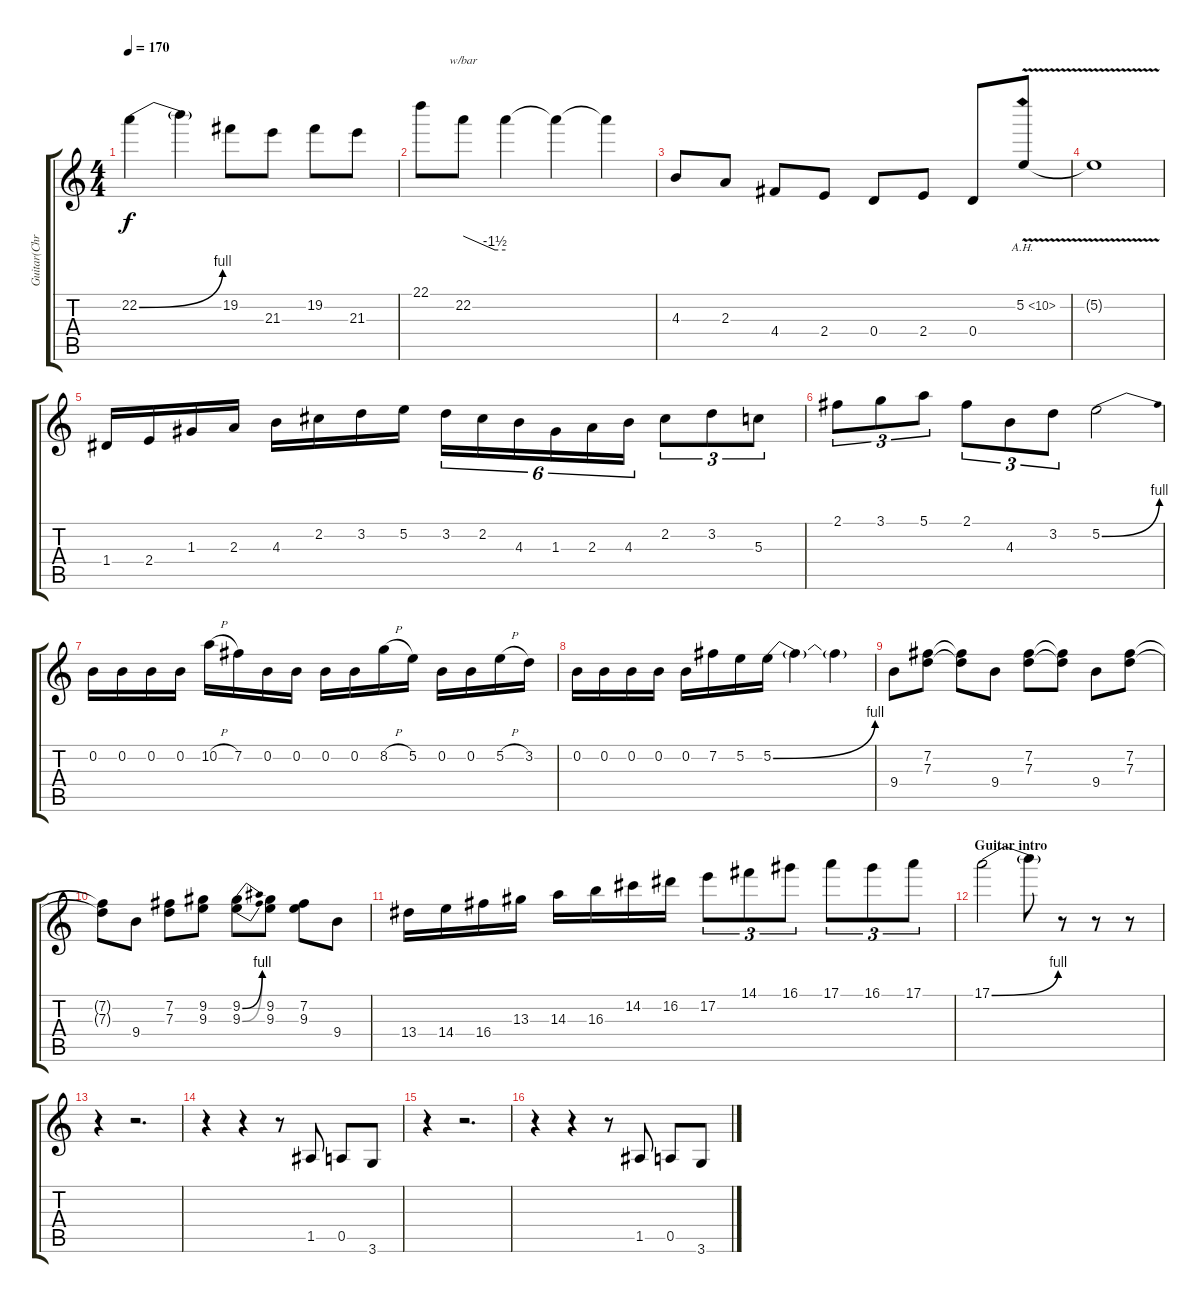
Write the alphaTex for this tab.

\track ("Guitar(Chris Holmes)" "Guitar(Chr") {instrument overdrivenguitar}
\staff {score tabs}
\tuning (E4 B3 G3 D3 A2 E2) {hide}
\ts (4 4)
\tempo 170
\clef g2
\ks c
22.2{be (bend 0 0 60 4)}.4{dy f} 22.2{t}.4 19.2.8 21.3.8 19.2.8 21.3.8 |
22.1.8 22.2.8{tbe (custom default 0 0 45 -6 60 -6)} 22.2{t}.4 22.2{t}.4 22.2{t}.4 |
4.3.8 2.3.8 4.4.8 2.4.8 0.4.8 2.4.8 0.4.8 5.2{ah 5 v}.8 |
5.2{t}.1 |
1.4.16 2.4.16 1.3.16 2.3.16 4.3.16 2.2.16 3.2.16 5.2.16 3.2.16{tu (6 4)} 2.2.16{tu (6 4)} 4.3.16{tu (6 4)} 1.3.16{tu (6 4)} 2.3.16{tu (6 4)} 4.3.16{tu (6 4)} 2.2.8{tu (3 2)} 3.2.8{tu (3 2)} 5.3.8{tu (3 2)} |
2.1.8{tu (3 2)} 3.1.8{tu (3 2)} 5.1.8{tu (3 2)} 2.1.8{tu (3 2)} 4.3.8{tu (3 2)} 3.2.8{tu (3 2)} 5.2{be (bend 0 0 60 4)}.2 |
0.2.16 0.2.16 0.2.16 0.2.16 10.2{h}.16 7.2.16 0.2.16 0.2.16 0.2.16 0.2.16 8.2{h}.16 5.2.16 0.2.16 0.2.16 5.2{h}.16 3.2.16 |
0.2.16 0.2.16 0.2.16 0.2.16 0.2.16 7.2.16 5.2.16 5.2{be (bend 0 0 60 4)}.16 5.2{t}.4 5.2{t}.4 |
9.4.8 (7.2 7.3).8 (7.2{t} 7.3{t}).8 9.4.8 (7.2 7.3).8 (7.2{t} 7.3{t}).8 9.4.8 (7.2 7.3).8 |
(7.2{t} 7.3{t}).8 9.4.8 (7.2 7.3).8 (9.2 9.3).8 (9.2{be (bend 0 0 60 4)} 9.3{be (bend 0 0 60 4)}).8 (9.2 9.3).8 (7.2 9.3).8 9.4.8 |
13.4.16 14.4.16 16.4.16 13.3.16 14.3.16 16.3.16 14.2.16 16.2.16 17.2.8{tu (3 2)} 14.1.8{tu (3 2)} 16.1.8{tu (3 2)} 17.1.8{tu (3 2)} 16.1.8{tu (3 2)} 17.1.8{tu (3 2)} |
\section ("" "Guitar intro")
17.1{be (bend 0 0 60 4)}.2 17.1{t}.8 r.8 r.8 r.8 |
r.4 r.2{d} |
r.4 r.4 r.8 1.5.8 0.5.8 3.6.8 |
r.4 r.2{d} |
r.4 r.4 r.8 1.5.8 0.5.8 3.6.8
